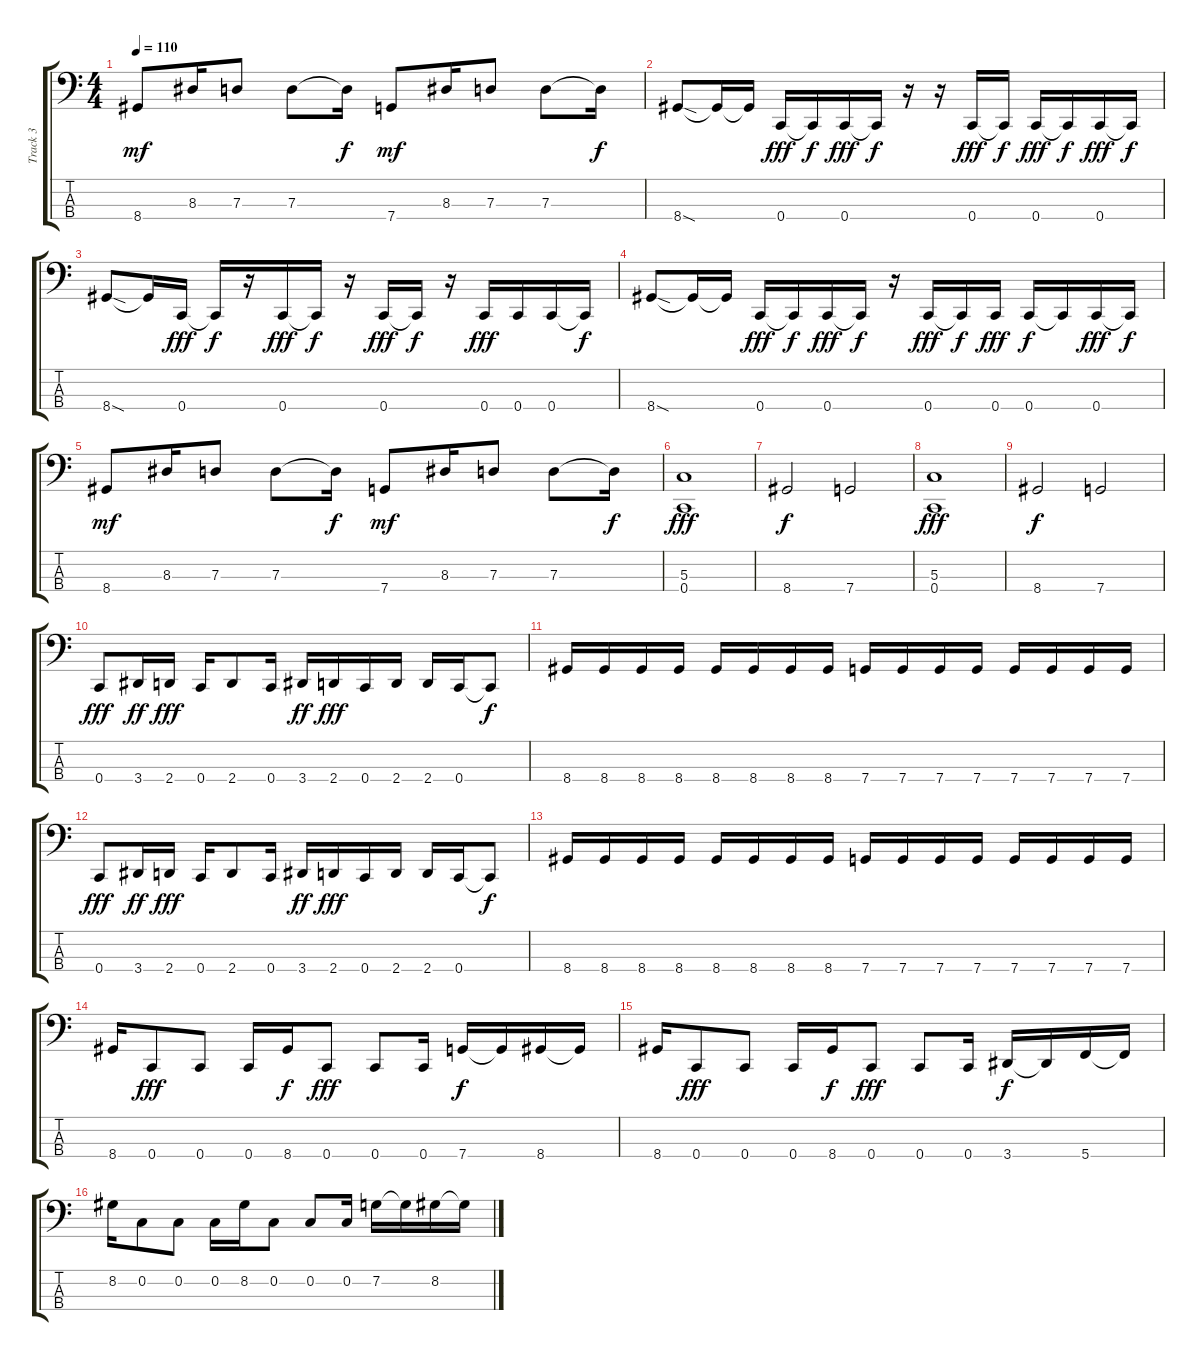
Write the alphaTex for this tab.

\track ("Track 3" "Track 3") {instrument electricbassfinger}
\staff {score tabs}
\tuning (F2 C2 G1 C1) {hide}
\ts (4 4)
\tempo 110
\clef f4
\ks c
8.4.8{dy mf} 8.3.16 7.3.8 7.3.8 7.3{t}.16{dy f} 7.4.8{dy mf} 8.3.16 7.3.8 7.3.8 7.3{t}.16{dy f} |
8.4{sod}.8 8.4{t}.16 8.4{t}.16 0.4.16{dy fff} 0.4{t}.16{dy f} 0.4.16{dy fff} 0.4{t}.16{dy f} r.16 r.16 0.4.16{dy fff} 0.4{t}.16{dy f} 0.4.16{dy fff} 0.4{t}.16{dy f} 0.4.16{dy fff} 0.4{t}.16{dy f} |
8.4{sod}.8 8.4{t}.16 0.4.16{dy fff} 0.4{t}.16{dy f} r.16 0.4.16{dy fff} 0.4{t}.16{dy f} r.16 0.4.16{dy fff} 0.4{t}.16{dy f} r.16 0.4.16{dy fff} 0.4.16 0.4.16 0.4{t}.16{dy f} |
8.4{sod}.8 8.4{t}.16 8.4{t}.16 0.4.16{dy fff} 0.4{t}.16{dy f} 0.4.16{dy fff} 0.4{t}.16{dy f} r.16 0.4.16{dy fff} 0.4{t}.16{dy f} 0.4.16{dy fff} 0.4.16{dy f} 0.4{t}.16 0.4.16{dy fff} 0.4{t}.16{dy f} |
8.4.8{dy mf} 8.3.16 7.3.8 7.3.8 7.3{t}.16{dy f} 7.4.8{dy mf} 8.3.16 7.3.8 7.3.8 7.3{t}.16{dy f} |
(5.3 0.4).1{dy fff} |
8.4.2{dy f} 7.4.2 |
(5.3 0.4).1{dy fff} |
8.4.2{dy f} 7.4.2 |
0.4.8{dy fff} 3.4.16{dy ff} 2.4.16{dy fff} 0.4.16 2.4.8 0.4.16 3.4.16{dy ff} 2.4.16{dy fff} 0.4.16 2.4.16 2.4.16 0.4.16 0.4{t}.8{dy f} |
8.4.16 8.4.16 8.4.16 8.4.16 8.4.16 8.4.16 8.4.16 8.4.16 7.4.16 7.4.16 7.4.16 7.4.16 7.4.16 7.4.16 7.4.16 7.4.16 |
0.4.8{dy fff} 3.4.16{dy ff} 2.4.16{dy fff} 0.4.16 2.4.8 0.4.16 3.4.16{dy ff} 2.4.16{dy fff} 0.4.16 2.4.16 2.4.16 0.4.16 0.4{t}.8{dy f} |
8.4.16 8.4.16 8.4.16 8.4.16 8.4.16 8.4.16 8.4.16 8.4.16 7.4.16 7.4.16 7.4.16 7.4.16 7.4.16 7.4.16 7.4.16 7.4.16 |
8.4.16 0.4.8{dy fff} 0.4.8 0.4.16 8.4.16{dy f} 0.4.8{dy fff} 0.4.8 0.4.16 7.4.16{dy f} 7.4{t}.16 8.4.16 8.4{t}.16 |
8.4.16 0.4.8{dy fff} 0.4.8 0.4.16 8.4.16{dy f} 0.4.8{dy fff} 0.4.8 0.4.16 3.4.16{dy f} 3.4{t}.16 5.4.16 5.4{t}.16 |
8.2.16 0.2.8 0.2.8 0.2.16 8.2.16 0.2.8 0.2.8 0.2.16 7.2.16 7.2{t}.16 8.2.16 8.2{t}.16
